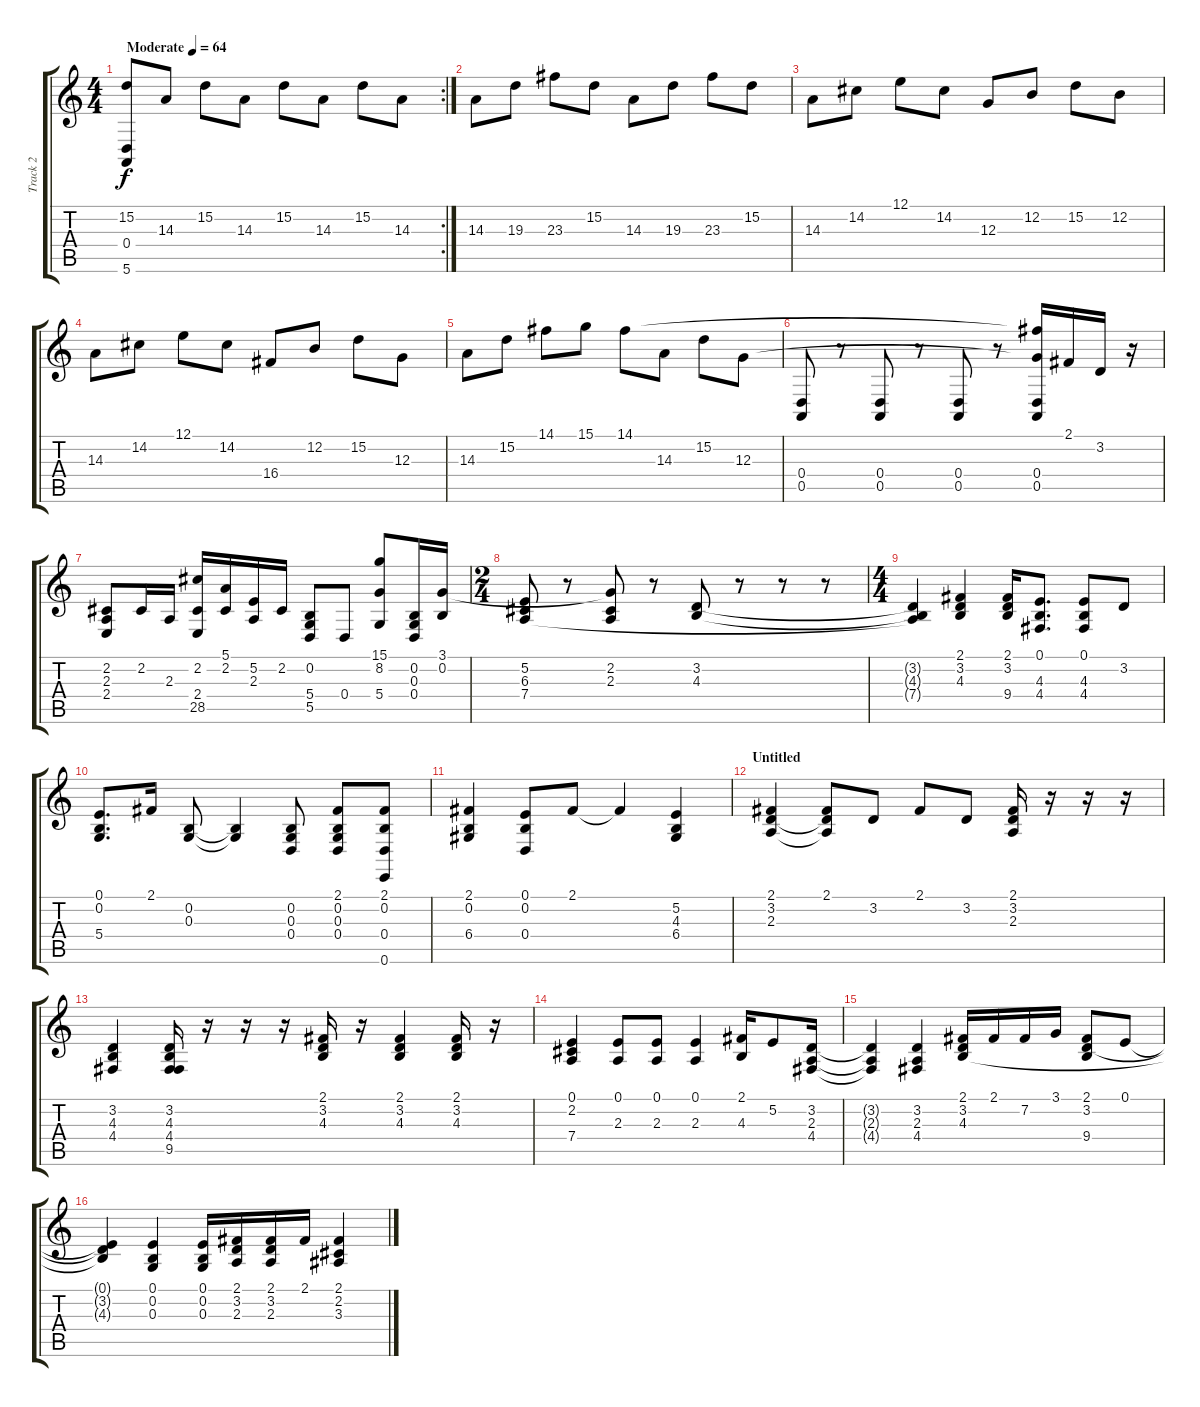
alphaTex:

\track ("Track 2" "Track 2") {instrument acousticgrandpiano}
\staff {score tabs}
\tuning (E4 B3 G3 D3 A2 E2) {hide}
\rc 2
\ts (4 4)
\tempo (64 "Moderate")
\clef g2
\ks c
(15.2 0.4 5.6).8{dy f instrument acousticgrandpiano} 14.3.8 15.2.8 14.3.8 15.2.8 14.3.8 15.2.8 14.3.8 |
14.3.8 19.3.8 23.3.8 15.2.8 14.3.8 19.3.8 23.3.8 15.2.8 |
14.3.8 14.2.8 12.1.8 14.2.8 12.3.8 12.2.8 15.2.8 12.2.8 |
14.3.8 14.2.8 12.1.8 14.2.8 16.4.8 12.2.8 15.2.8 12.3.8 |
14.3.8 15.2.8 14.1.8 15.1.8 14.1.8 14.3.8 15.2.8 12.3.8 |
(0.4 0.5).8 r.8 (0.4 0.5).8 r.8 (0.4 0.5).8 r.8 (14.1{t} 12.3{t} 0.4 0.5).16 2.1.16 3.2.16 r.16 |
(2.2 2.3 2.4).8 2.2.16 2.3.16 (2.2 2.4 28.5).16 (5.1 2.2).16 (5.2 2.3).16 2.2.16 (0.2 5.4 5.5).8 0.4.8 (15.1 8.2 5.4).8 (0.2 0.3 0.4).16 (3.1 0.2).16 |
\ts (2 4)
(5.2 6.3 7.4).8 r.8 (3.1{t} 2.2 2.3).8 r.8 (3.2 4.3).8 r.8 r.8 r.8 |
\ts (4 4)
(3.2{t} 4.3{t} 7.4{t}).4 (2.1 3.2 4.3).4 (2.1 3.2 9.4).16 (0.1 4.3 4.4).8{d} (0.1 4.3 4.4).8 3.2.8 |
(0.1 0.2 5.4).8{d} 2.1.16 (0.2 0.3).8 (0.2{t} 0.3{t}).4 (0.2 0.3 0.4).8 (2.1 0.2 0.3 0.4).8 (2.1 0.2 0.4 0.6).8 |
(2.1 0.2 6.4).4 (0.1 0.2 0.4).8 2.1.8 2.1{t}.4 (5.2 4.3 6.4).4 |
\section ("" "Untitled")
(2.1 3.2 2.3).4 (2.1 3.2{t} 2.3{t}).8 3.2.8 2.1.8 3.2.8 (2.1 3.2 2.3).16 r.16 r.16 r.16 |
(3.2 4.3 4.4).4 (3.2 4.3 4.4 9.5).16 r.16 r.16 r.16 (2.1 3.2 4.3).16 r.16 (2.1 3.2 4.3).4 (2.1 3.2 4.3).16 r.16 |
(0.1 2.2 7.4).4 (0.1 2.3).8 (0.1 2.3).8 (0.1 2.3).4 (2.1 4.3).16 5.2.8 (3.2 2.3 4.4).16 |
(3.2{t} 2.3{t} 4.4{t}).4 (3.2 2.3 4.4).4 (2.1 3.2 4.3).16 2.1.16 7.2.16 3.1.16 (2.1 3.2 9.4).8 0.1.8 |
(0.1{t} 3.2{t} 4.3{t}).4 (0.1 0.2 0.3).4 (0.1 0.2 0.3).16 (2.1 3.2 2.3).16 (2.1 3.2 2.3).16 2.1.16 (2.1 2.2 3.3).4
